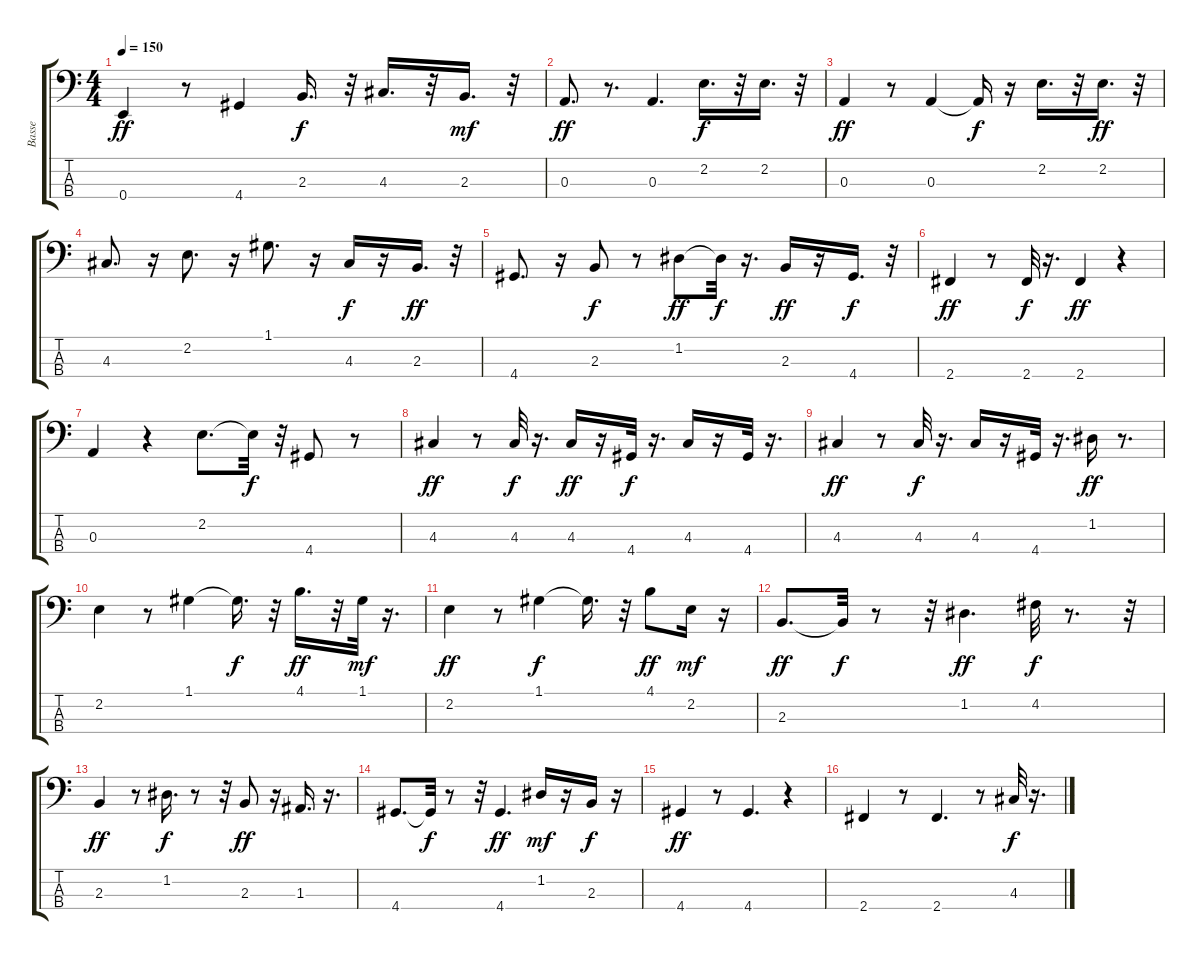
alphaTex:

\track ("Basse" "Basse") {instrument electricbassfinger}
\staff {score tabs}
\tuning (G2 D2 A1 E1) {hide}
\ts (4 4)
\tempo 150
\clef f4
\ks c
0.4.4{dy ff} r.8 4.4.4 2.3.16{d dy f} r.32 4.3.16{d} r.32 2.3.16{d dy mf} r.32 |
0.3.8{d dy ff} r.8{d} 0.3.4{d} 2.2.16{d dy f} r.32 2.2.16{d} r.32 |
0.3.4{dy ff} r.8 0.3.4 0.3{t}.16{dy f} r.16 2.2.16{d} r.32 2.2.16{d dy ff} r.32 |
4.3.8{d} r.16 2.2.8{d} r.16 1.1.8{d} r.16 4.3.16{dy f} r.16 2.3.16{d dy ff} r.32 |
4.4.8{d} r.16 2.3.8{dy f} r.8 1.2.8{dy ff} 1.2{t}.32{dy f} r.16{d} 2.3.16{dy ff} r.16 4.4.16{d dy f} r.32 |
2.4.4{dy ff} r.8 2.4.32{dy f} r.16{d} 2.4.4{dy ff} r.4 |
0.3.4 r.4 2.2.8{d} 2.2{t}.32{dy f} r.32 4.4.8 r.8 |
4.3.4{dy ff} r.8 4.3.32{dy f} r.16{d} 4.3.16{dy ff} r.16 4.4.32{dy f} r.16{d} 4.3.16 r.16 4.4.32 r.16{d} |
4.3.4{dy ff} r.8 4.3.32{dy f} r.16{d} 4.3.16 r.16 4.4.32 r.16{d} 1.2.16{dy ff} r.8{d} |
2.2.4 r.8 1.1.4 1.1{t}.16{d dy f} r.32 4.1.16{d dy ff} r.32 1.1.32{dy mf} r.16{d} |
2.2.4{dy ff} r.8 1.1.4{dy f} 1.1{t}.16{d} r.32 4.1.8{dy ff} 2.2.16{dy mf} r.16 |
2.3.8{d dy ff} 2.3{t}.32{dy f} r.8 r.32 1.2.4{d dy ff} 4.2.32{dy f} r.8{d} r.32 |
2.3.4{dy ff} r.8 1.2.16{d dy f} r.8 r.32 2.3.8{dy ff} r.16 1.3.16{d} r.16{d} |
4.4.8{d} 4.4{t}.32{dy f} r.8 r.32 4.4.4{d dy ff} 1.2.16{dy mf} r.16 2.3.16{dy f} r.16 |
4.4.4{dy ff} r.8 4.4.4{d} r.4 |
2.4.4 r.8 2.4.4{d} r.8 4.3.32{dy f} r.16{d}
